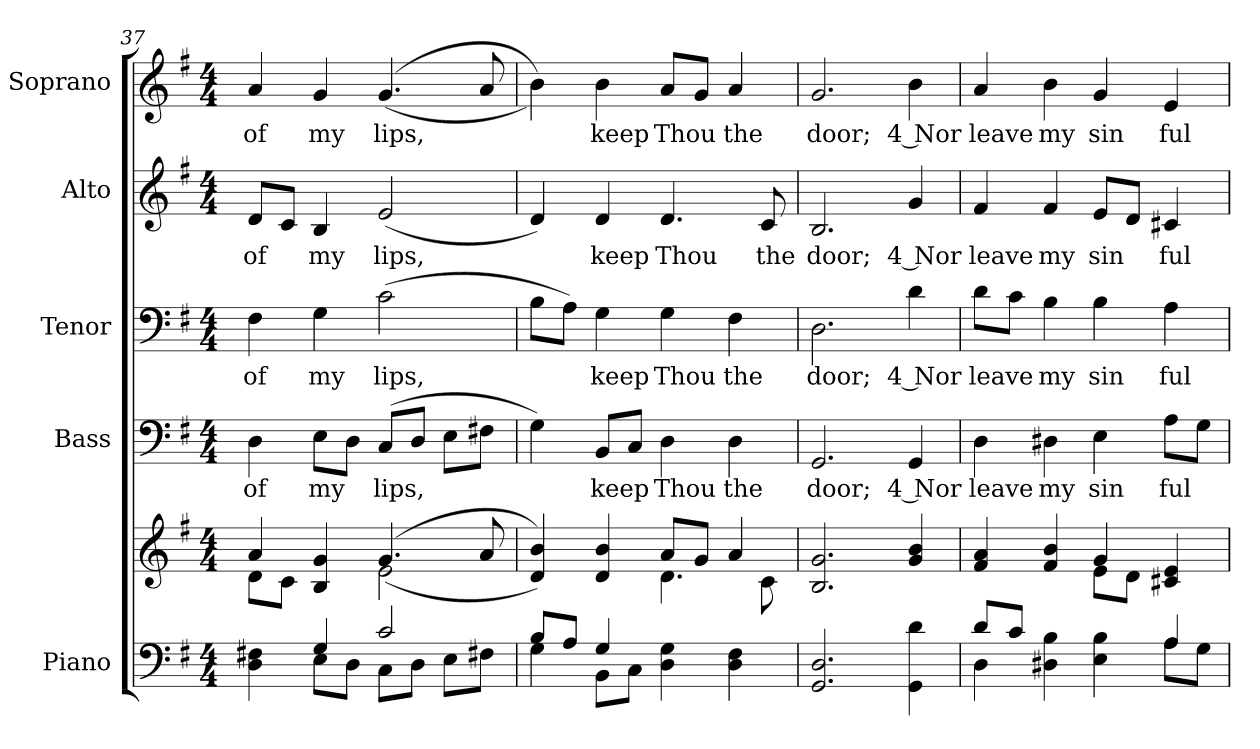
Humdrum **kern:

**kern	**kern	**kern	**text	**kern	**text	**kern	**text	**kern	**text
*part5	*part5	*part4	*part4	*part3	*part3	*part2	*part2	*part1	*part1
*staff6	*staff5	*staff4	*staff4	*staff3	*staff3	*staff2	*staff2	*staff1	*staff1
*I"Piano	*	*I"Bass	*	*I"Tenor	*	*I"Alto	*	*I"Soprano	*
*I'Pno.	*	*I'B.	*	*I'T.	*	*I'A.	*	*I'S.	*
*clefF4	*clefG2	*clefF4	*	*clefF4	*	*clefG2	*	*clefG2	*
*k[f#]	*k[f#]	*k[f#]	*	*k[f#]	*	*k[f#]	*	*k[f#]	*
*G:	*G:	*G:	*	*G:	*	*G:	*	*G:	*
*M4/4	*M4/4	*M4/4	*	*M4/4	*	*M4/4	*	*M4/4	*
=37	=37	=37	=37	=37	=37	=37	=37	=37	=37
*^	*^	*	*	*	*	*	*	*	*
!	!	!	!	!	!LO:LY:b:color=#000000	!	!	!	!	!	!
!	!	!	!	!	!	!	!LO:LY:b:color=#000000	!	!	!	!
!	!	!	!	!	!	!	!	!	!LO:LY:b:color=#000000	!	!
!	!	!	!	!	!	!	!	!	!	!	!LO:LY:b:color=#000000
4Di\ 4F#Xi	4ryy	4ai/	8di\L	4Di\	of	4F#i\	of	8di/L	of	4ai/	of
.	.	.	8ci\J	.	.	.	.	8ci/J	.	.	.
!	!	!	!	!	!LO:LY:b:color=#000000	!	!	!	!	!	!
!	!	!	!	!	!	!	!LO:LY:b:color=#000000	!	!	!	!
!	!	!	!	!	!	!	!	!	!LO:LY:b:color=#000000	!	!
!	!	!	!	!	!	!	!	!	!	!	!LO:LY:b:color=#000000
4Gi/	8Ei\L	4Bi/ 4gi	4ryy	8Ei\L	my	4Gi\	my	4Bi/	my	4gi/	my
.	8Di\J	.	.	8Di\J	.	.	.	.	.	.	.
!	!	!	!	!	!LO:LY:b:color=#000000	!	!	!	!	!	!
!	!	!	!	!	!	!	!LO:LY:b:color=#000000	!	!	!	!
!	!	!	!	!	!	!	!	!	!LO:LY:b:color=#000000	!	!
!	!	!	!	!	!	!	!	!	!	!	!LO:LY:b:color=#000000
2ci/	8Ci\L	((4.gi/	2ei\	(8Ci/L	lips,	(2ci\	lips,	(2ei/	lips,	((4.gi/	lips,
.	8Di\J	.	.	8Di/J	.	.	.	.	.	.	.
.	8Ei\L	.	.	8Ei\L	.	.	.	.	.	.	.
.	8F#Xi\J	8ai/	.	8F#Xi\J	.	.	.	.	.	8ai/	.
=38	=38	=38	=38	=38	=38	=38	=38	=38	=38	=38	=38
8Bi/L	4Gi\	4di/ 4bi))	2ryy	4Gi\)	.	8Bi\L	.	4di/)	.	4bi\))	.
8Ai/J	.	.	.	.	.	8Ai\J)	.	.	.	.	.
!	!	!	!	!	!LO:LY:b:color=#000000	!	!	!	!	!	!
!	!	!	!	!	!	!	!LO:LY:b:color=#000000	!	!	!	!
!	!	!	!	!	!	!	!	!	!LO:LY:b:color=#000000	!	!
!	!	!	!	!	!	!	!	!	!	!	!LO:LY:b:color=#000000
4Gi/	8BBi\L	4di/ 4bi	.	8BBi/L	keep	4Gi\	keep	4di/	keep	4bi\	keep
.	8Ci\J	.	.	8Ci/J	.	.	.	.	.	.	.
!	!	!	!	!	!LO:LY:b:color=#000000	!	!	!	!	!	!
!	!	!	!	!	!	!	!LO:LY:b:color=#000000	!	!	!	!
!	!	!	!	!	!	!	!	!	!LO:LY:b:color=#000000	!	!
!	!	!	!	!	!	!	!	!	!	!	!LO:LY:b:color=#000000
4Di\ 4Gi	2ryy	8ai/L	4.di\	4Di\	Thou	4Gi\	Thou	4.di/	Thou	8ai/L	Thou
.	.	8gi/J	.	.	.	.	.	.	.	8gi/J	.
!	!	!	!	!	!LO:LY:b:color=#000000	!	!	!	!	!	!
!	!	!	!	!	!	!	!LO:LY:b:color=#000000	!	!	!	!
!	!	!	!	!	!	!	!	!	!	!	!LO:LY:b:color=#000000
4Di\ 4F#i	.	4ai/	.	4Di\	the	4F#i\	the	.	.	4ai/	the
!	!	!	!	!	!	!	!	!	!LO:LY:b:color=#000000	!	!
.	.	.	8ci\	.	.	.	.	8ci/	the	.	.
*v	*v	*	*	*	*	*	*	*	*	*	*
*	*v	*v	*	*	*	*	*	*	*	*
!!LO:PB:g=z
=39	=39	=39	=39	=39	=39	=39	=39	=39	=39
*	*^	*	*	*	*	*	*	*	*
!	!	!	!	!LO:LY:b:color=#000000	!	!	!	!	!	!
*	*v	*v	*	*	*	*	*	*	*	*
*	*^	*	*	*	*	*	*	*	*
!	!	!	!	!	!	!LO:LY:b:color=#000000	!	!	!	!
*	*v	*v	*	*	*	*	*	*	*	*
*	*^	*	*	*	*	*	*	*	*
!	!	!	!	!	!	!	!	!LO:LY:b:color=#000000	!	!
*	*v	*v	*	*	*	*	*	*	*	*
*	*^	*	*	*	*	*	*	*	*
!	!	!	!	!	!	!	!	!	!	!LO:LY:b:color=#000000
*	*v	*v	*	*	*	*	*	*	*	*
2.GGi/ 2.Di	2.Bi/ 2.gi	2.GGi/	door;	2.Di\	door;	2.Bi/	door;	2.gi/	door;
!	!	!	!LO:LY:b:color=#000000	!	!	!	!	!	!
!	!	!	!	!	!LO:LY:b:color=#000000	!	!	!	!
!	!	!	!	!	!	!	!LO:LY:b:color=#000000	!	!
!	!	!	!	!	!	!	!	!	!LO:LY:b:color=#000000
4GGi\ 4di	4gi/ 4bi	4GGi/	4 Nor	4di\	4 Nor	4gi/	4 Nor	4bi\	4 Nor
=40	=40	=40	=40	=40	=40	=40	=40	=40	=40
*^	*^	*	*	*	*	*	*	*	*
!	!	!	!	!	!LO:LY:b:color=#000000	!	!	!	!	!	!
!	!	!	!	!	!	!	!LO:LY:b:color=#000000	!	!	!	!
!	!	!	!	!	!	!	!	!	!LO:LY:b:color=#000000	!	!
!	!	!	!	!	!	!	!	!	!	!	!LO:LY:b:color=#000000
8di/L	4Di\	4f#i/ 4ai	2ryy	4Di\	leave	8di\L	leave	4f#i/	leave	4ai/	leave
8ci/J	.	.	.	.	.	8ci\J	.	.	.	.	.
!	!	!	!	!	!LO:LY:b:color=#000000	!	!	!	!	!	!
!	!	!	!	!	!	!	!LO:LY:b:color=#000000	!	!	!	!
!	!	!	!	!	!	!	!	!	!LO:LY:b:color=#000000	!	!
!	!	!	!	!	!	!	!	!	!	!	!LO:LY:b:color=#000000
4D#Xi\ 4Bi	4ryy	4f#i/ 4bi	.	4D#Xi\	my	4Bi\	my	4f#i/	my	4bi\	my
!	!	!	!	!	!LO:LY:b:color=#000000	!	!	!	!	!	!
!	!	!	!	!	!	!	!LO:LY:b:color=#000000	!	!	!	!
!	!	!	!	!	!	!	!	!	!LO:LY:b:color=#000000	!	!
!	!	!	!	!	!	!	!	!	!	!	!LO:LY:b:color=#000000
4Ei\ 4Bi	4ryy	4gi/	8ei\L	4Ei\	sin	4Bi\	sin	8ei/L	sin	4gi/	sin
.	.	.	8di\J	.	.	.	.	8di/J	.	.	.
!	!	!	!	!	!LO:LY:b:color=#000000	!	!	!	!	!	!
!	!	!	!	!	!	!	!LO:LY:b:color=#000000	!	!	!	!
!	!	!	!	!	!	!	!	!	!LO:LY:b:color=#000000	!	!
!	!	!	!	!	!	!	!	!	!	!	!LO:LY:b:color=#000000
4Ai/	8Ai\L	4c#Xi/ 4ei	4ryy	8Ai\L	ful	4Ai\	ful	4c#Xi/	ful	4ei/	ful
.	8Gi\J	.	.	8Gi\J	.	.	.	.	.	.	.
*v	*v	*	*	*	*	*	*	*	*	*	*
*	*v	*v	*	*	*	*	*	*	*	*
=	=	=	=	=	=	=	=	=	=
*-	*-	*-	*-	*-	*-	*-	*-	*-	*-
